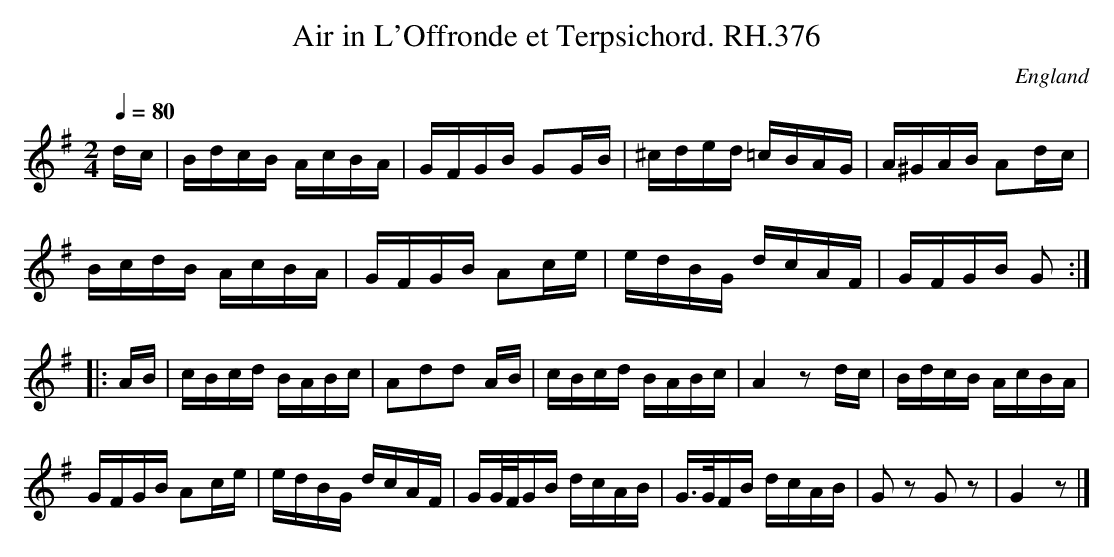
X:1
T:Air in L'Offronde et Terpsichord. RH.376
O:England
M:2/4
L:1/16
Q:1/4=80
K:G major
dc|BdcB AcBA|GFGB G2GB|^cded =cBAG|A^GAB A2dc|!
BcdB AcBA|GFGB A2ce|edBG dcAF|GFGB G2:|!
|:AB|cBcd BABc|A2d2d2 AB|cBcd BABc|\
A4z2 dc|BdcB AcBA|!
GFGB A2ce|edBG dcAF|GG/F/GB dcAB|\
G>GFB dcAB|G2z2 G2z2|G4 z2|]
